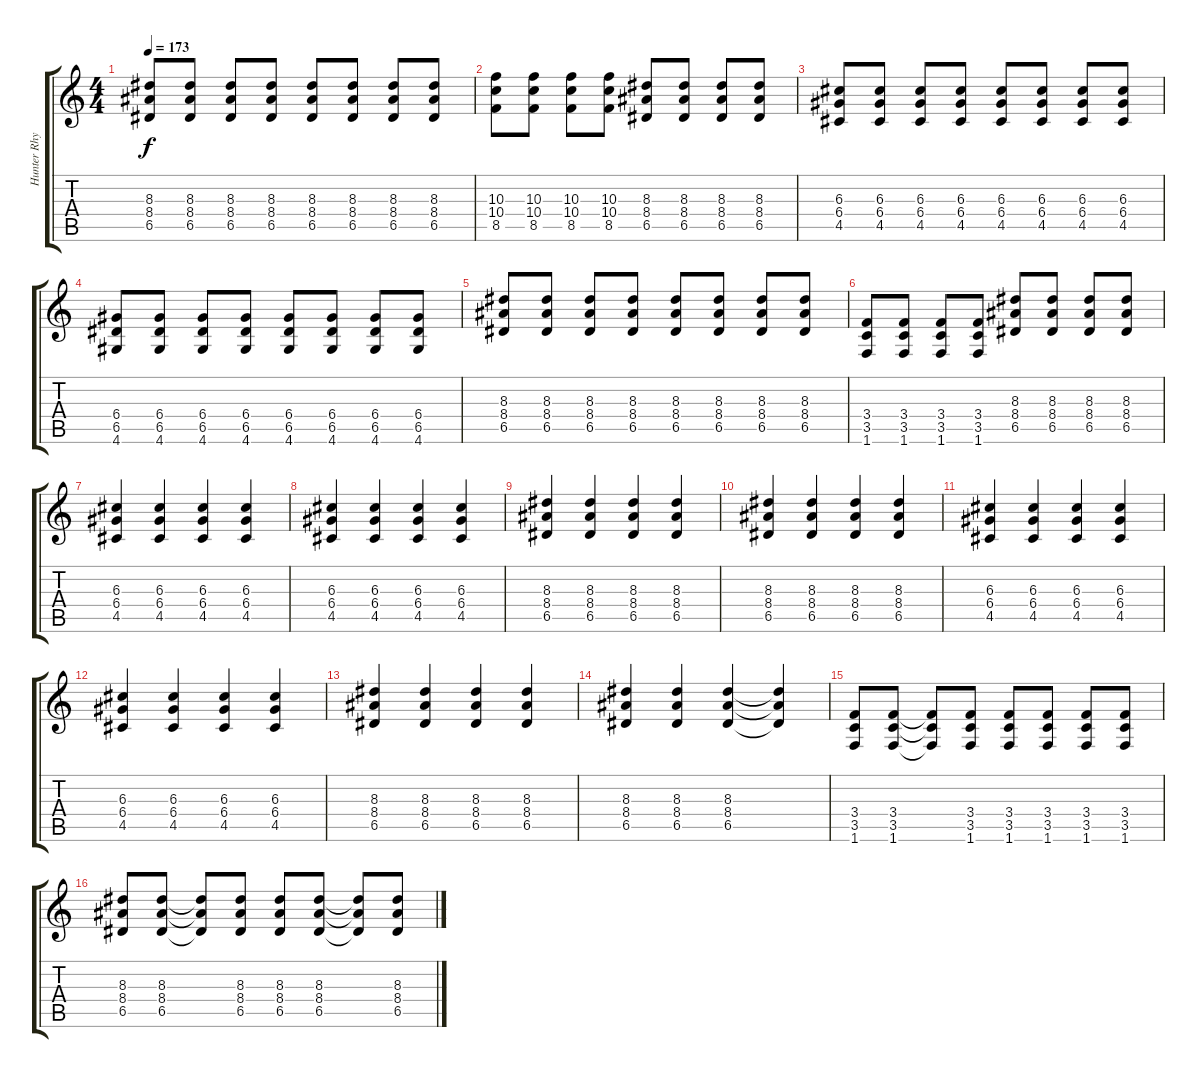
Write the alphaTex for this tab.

\track ("Hunter Rhythm" "Hunter Rhy") {instrument distortionguitar}
\staff {score tabs}
\tuning (E4 B3 G3 D3 A2 E2) {hide}
\ts (4 4)
\tempo 173
\clef g2
\ks c
(8.3 8.4 6.5).8{dy f} (8.3 8.4 6.5).8 (8.3 8.4 6.5).8 (8.3 8.4 6.5).8 (8.3 8.4 6.5).8 (8.3 8.4 6.5).8 (8.3 8.4 6.5).8 (8.3 8.4 6.5).8 |
(10.3 10.4 8.5).8 (10.3 10.4 8.5).8 (10.3 10.4 8.5).8 (10.3 10.4 8.5).8 (8.3 8.4 6.5).8 (8.3 8.4 6.5).8 (8.3 8.4 6.5).8 (8.3 8.4 6.5).8 |
(6.3 6.4 4.5).8 (6.3 6.4 4.5).8 (6.3 6.4 4.5).8 (6.3 6.4 4.5).8 (6.3 6.4 4.5).8 (6.3 6.4 4.5).8 (6.3 6.4 4.5).8 (6.3 6.4 4.5).8 |
(6.4 6.5 4.6).8 (6.4 6.5 4.6).8 (6.4 6.5 4.6).8 (6.4 6.5 4.6).8 (6.4 6.5 4.6).8 (6.4 6.5 4.6).8 (6.4 6.5 4.6).8 (6.4 6.5 4.6).8 |
(8.3 8.4 6.5).8 (8.3 8.4 6.5).8 (8.3 8.4 6.5).8 (8.3 8.4 6.5).8 (8.3 8.4 6.5).8 (8.3 8.4 6.5).8 (8.3 8.4 6.5).8 (8.3 8.4 6.5).8 |
(3.4 3.5 1.6).8 (3.4 3.5 1.6).8 (3.4 3.5 1.6).8 (3.4 3.5 1.6).8 (8.3 8.4 6.5).8 (8.3 8.4 6.5).8 (8.3 8.4 6.5).8 (8.3 8.4 6.5).8 |
(6.3 6.4 4.5).4 (6.3 6.4 4.5).4 (6.3 6.4 4.5).4 (6.3 6.4 4.5).4 |
(6.3 6.4 4.5).4 (6.3 6.4 4.5).4 (6.3 6.4 4.5).4 (6.3 6.4 4.5).4 |
(8.3 8.4 6.5).4 (8.3 8.4 6.5).4 (8.3 8.4 6.5).4 (8.3 8.4 6.5).4 |
(8.3 8.4 6.5).4 (8.3 8.4 6.5).4 (8.3 8.4 6.5).4 (8.3 8.4 6.5).4 |
(6.3 6.4 4.5).4 (6.3 6.4 4.5).4 (6.3 6.4 4.5).4 (6.3 6.4 4.5).4 |
(6.3 6.4 4.5).4 (6.3 6.4 4.5).4 (6.3 6.4 4.5).4 (6.3 6.4 4.5).4 |
(8.3 8.4 6.5).4 (8.3 8.4 6.5).4 (8.3 8.4 6.5).4 (8.3 8.4 6.5).4 |
(8.3 8.4 6.5).4 (8.3 8.4 6.5).4 (8.3 8.4 6.5).4 (8.3{t} 8.4{t} 6.5{t}).4 |
(3.4 3.5 1.6).8 (3.4 3.5 1.6).8 (3.4{t} 3.5{t} 1.6{t}).8 (3.4 3.5 1.6).8 (3.4 3.5 1.6).8 (3.4 3.5 1.6).8 (3.4 3.5 1.6).8 (3.4 3.5 1.6).8 |
(8.3 8.4 6.5).8 (8.3 8.4 6.5).8 (8.3{t} 8.4{t} 6.5{t}).8 (8.3 8.4 6.5).8 (8.3 8.4 6.5).8 (8.3 8.4 6.5).8 (8.3{t} 8.4{t} 6.5{t}).8 (8.3 8.4 6.5).8
